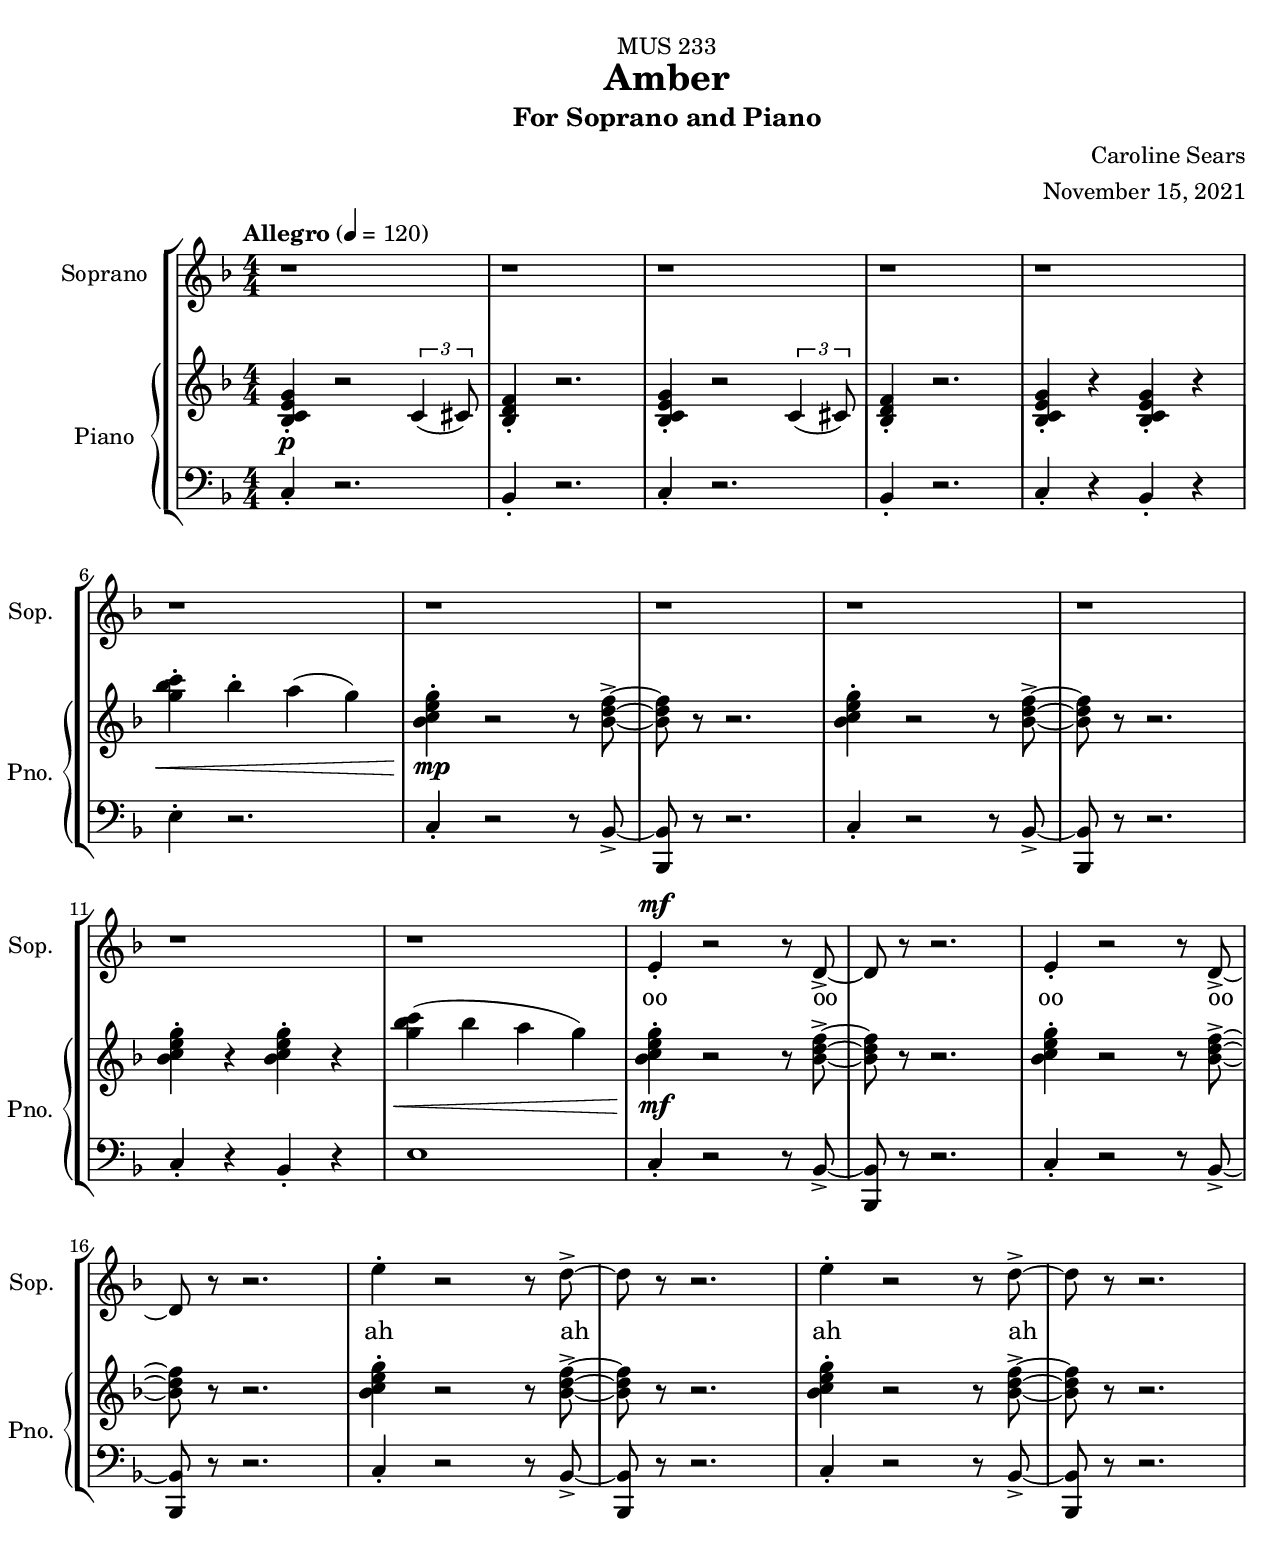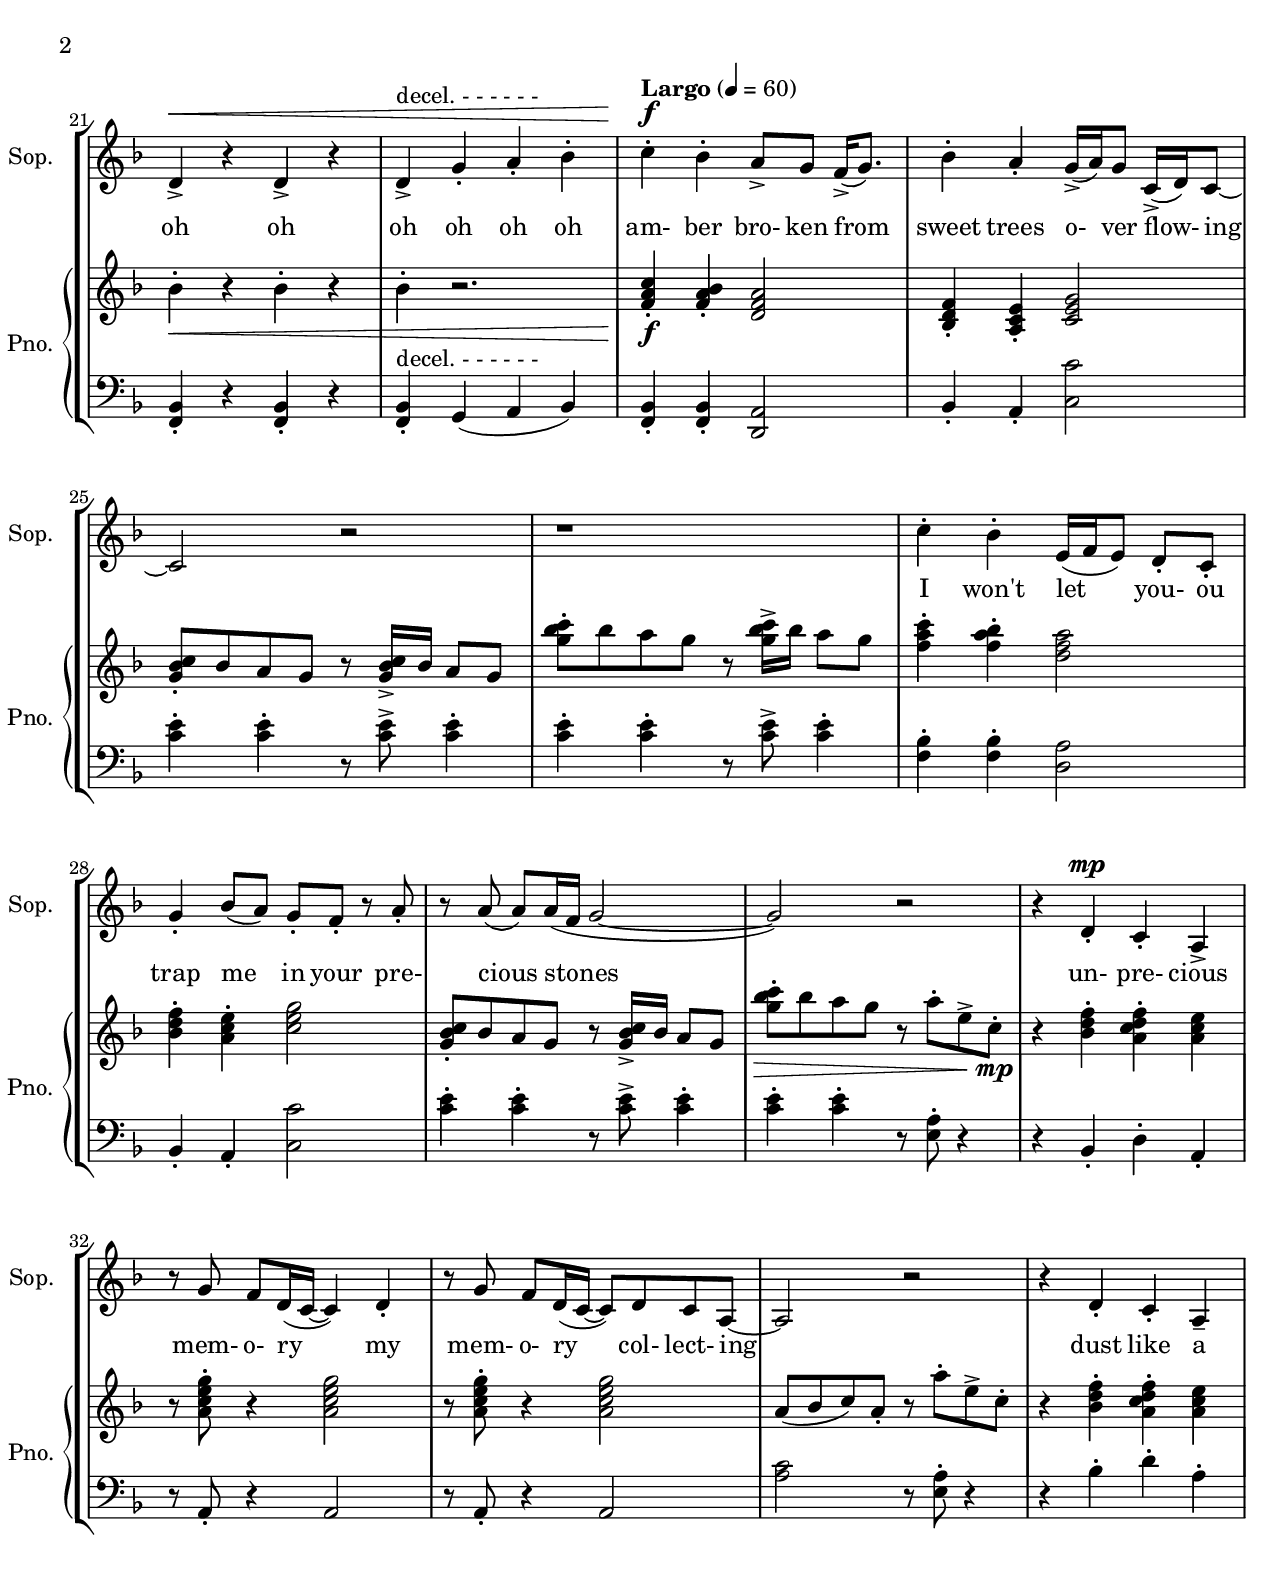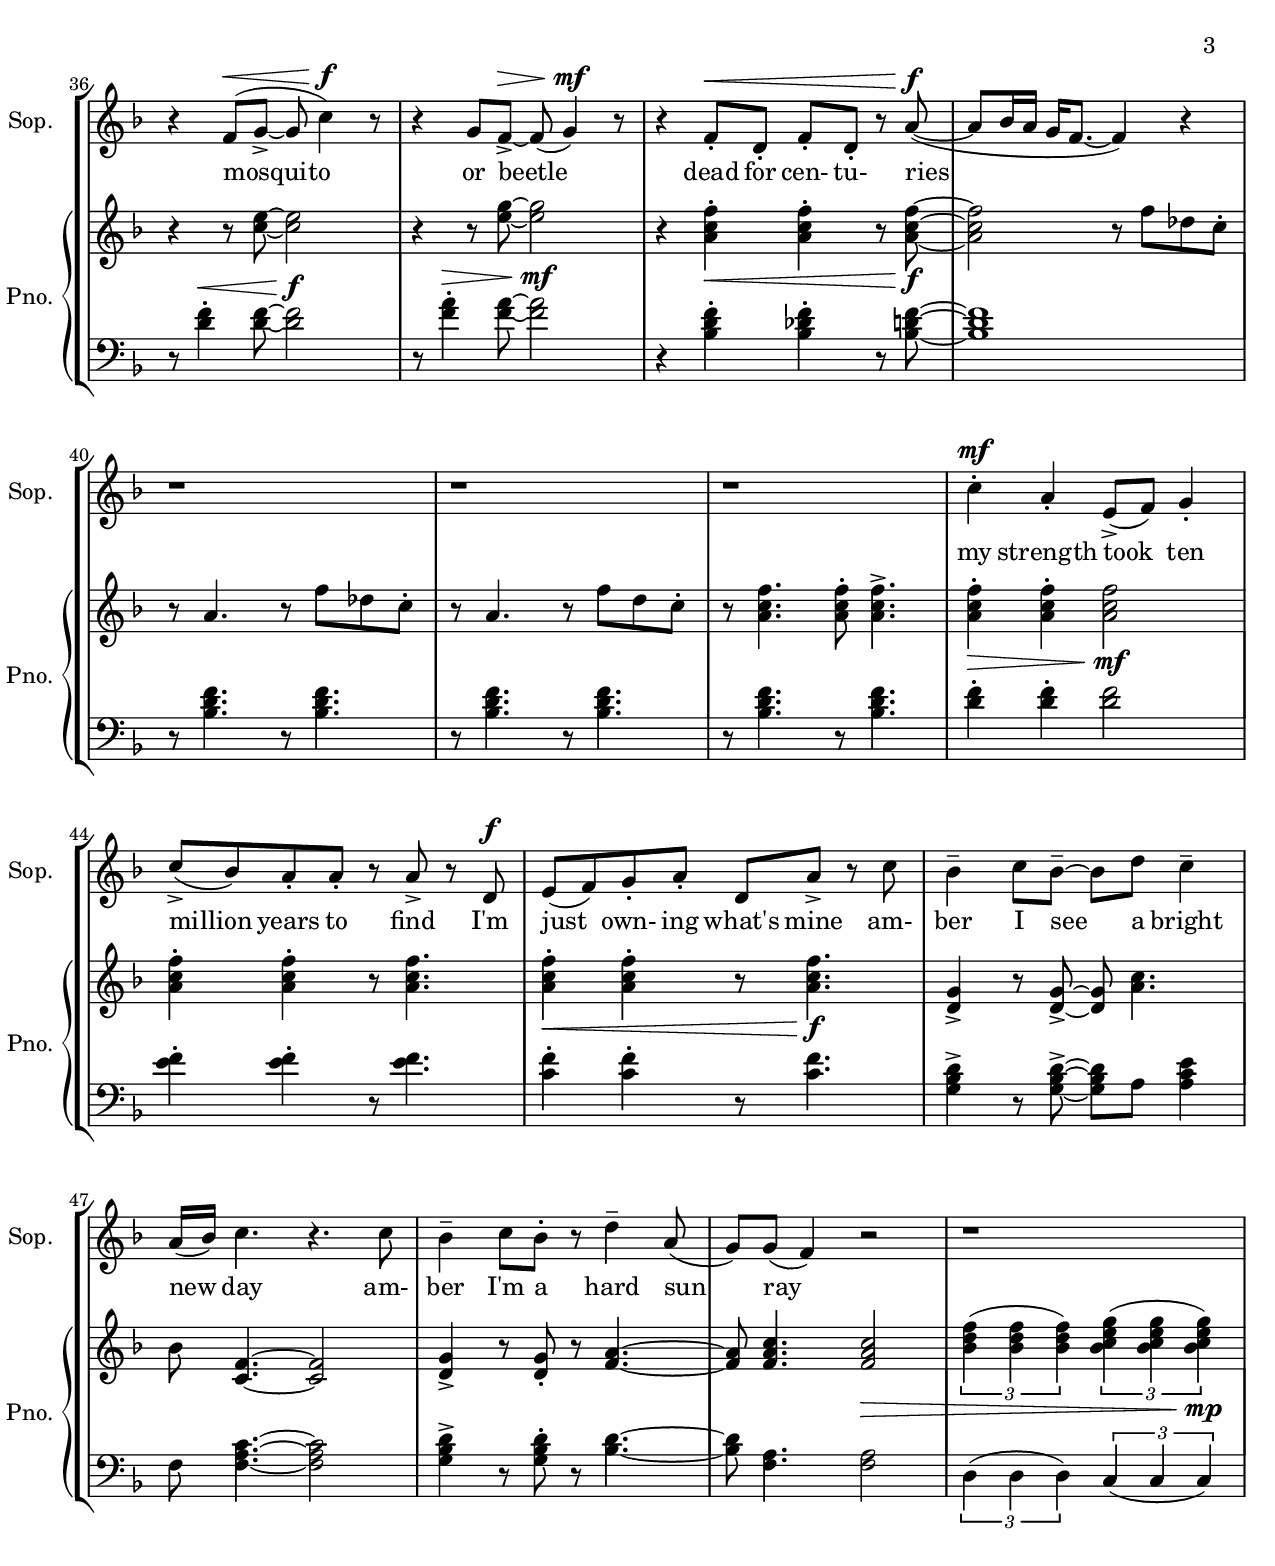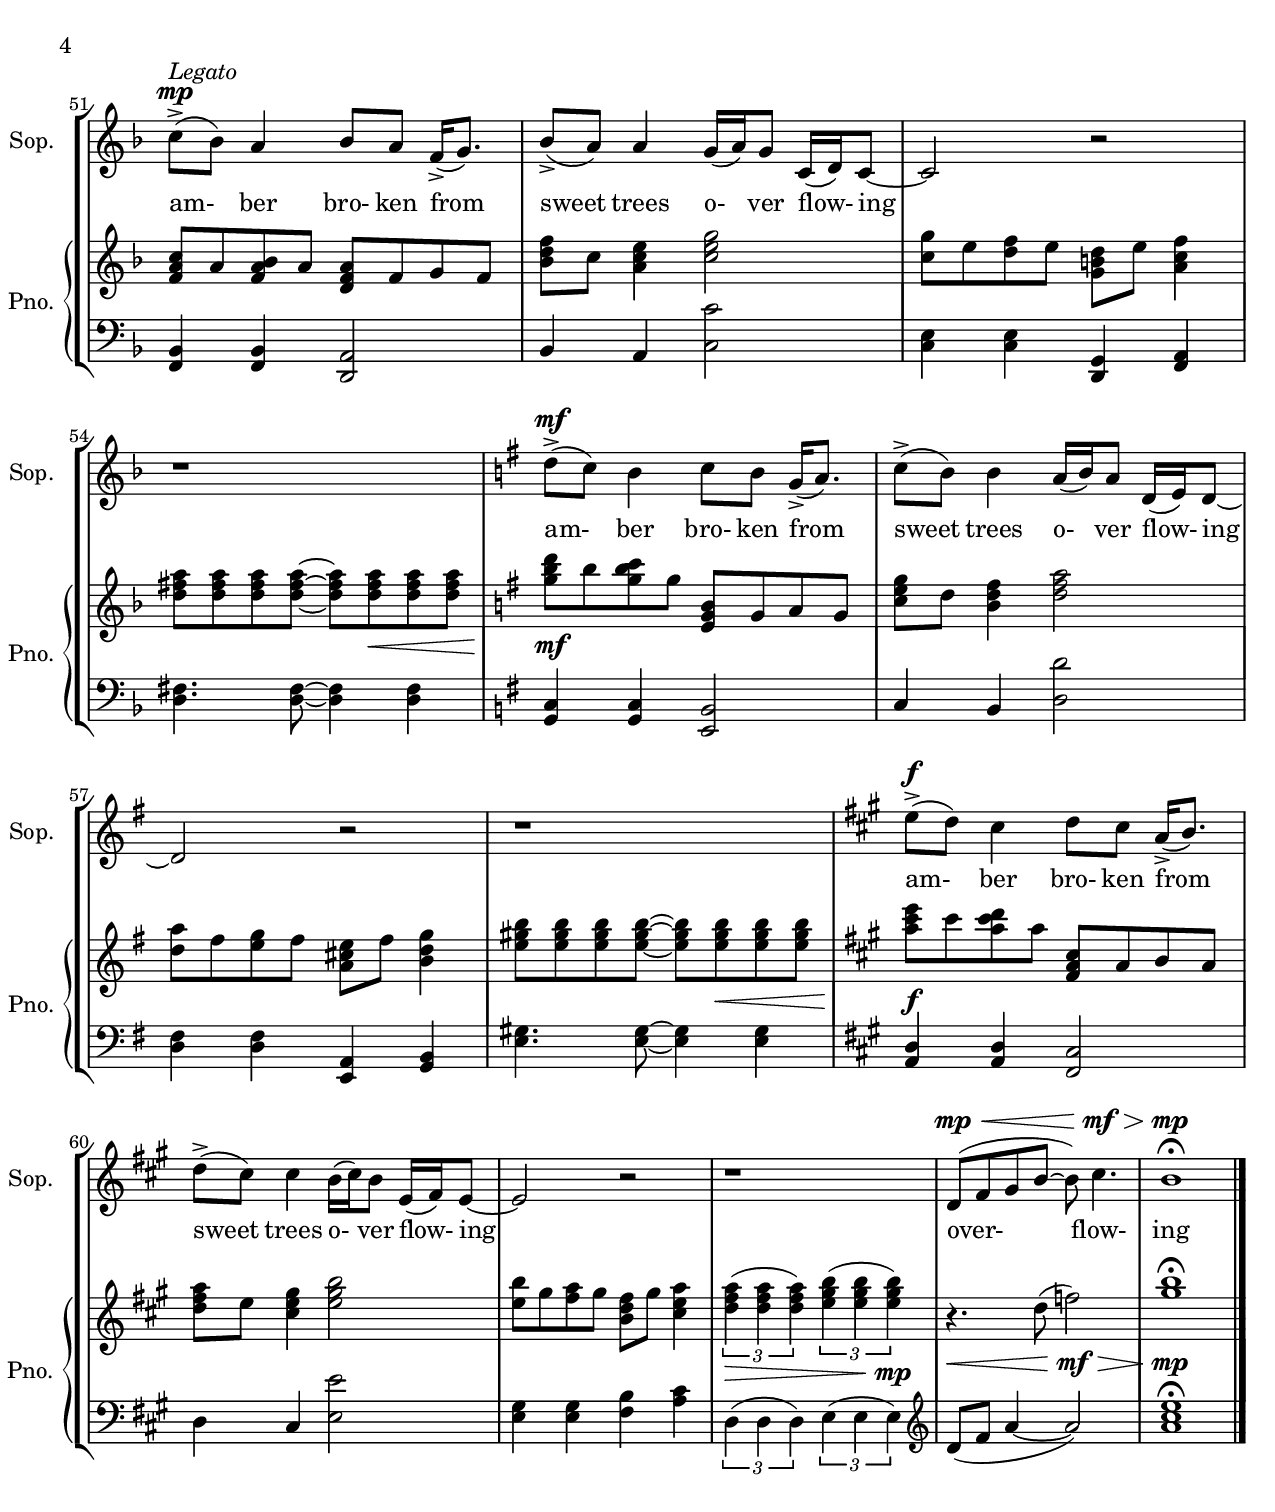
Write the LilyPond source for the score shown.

%%%%%%%%%%%%%%%%%%%% Header + Paper Dimensions %%%%%%%%%%%%%%%%%%%%
\header {
  title = "Amber"
    subtitle = "For Soprano and Piano"
    dedication = "MUS 233"
    composer = "Caroline Sears"
    arranger = "November 15, 2021"
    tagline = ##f

}
\paper {
  #(set-paper-size "ansi a")
  #(define top-margin (* 0.75 in))
  horizontal-shift = 5\mm
  min-systems-per-page = 4
}

\layout {
  indent = 1.5\cm
  \context {
    \StaffGroup
    \override StaffGrouper.staff-staff-spacing.basic-distance = #4
  }
}

%%%%%%%%%%%%%%%%%%%% Musical/Lyrical Content %%%%%%%%%%%%%%%%%%%%%%%%%%

%%%%% VOICE PART %%%%%%%%%%%
theNotes = \relative c'' {
    \set Staff.midiInstrument = "flute"
    \key f \major 
    \numericTimeSignature \time 4/4
    \tempo "Allegro" 4 = 120
    \dynamicUp

    %%Intro %%
    r1 | r1 |r1 | r1 | r1 | r1 | r1 | r1 | r1 | r1 | r1 | r1 |
    e,4\staccato\mf r2 r8 d8\accent~ |d8 r8 r2. |e4\staccato r2 r8 d8\accent~ |d8 r8 r2. 
    e'4\staccato r2 r8 d8\accent~ |d8 r8 r2. |e4\staccato r2 r8 d8\accent~ |d8 r8 r2. 
    d,4\accent\< r4 d4\accent r4| d4\accent^\markup{"decel. - - - - - -"}  g4\staccato a4\staccato bes\staccato |


    %% Verse 1 %%

    %bar 23%
    \tempo "Largo" 4 = 60
    c4\staccato\!\f bes4\staccato  a8\accent g8 f16\accent (g8.) | bes4\staccato  a\staccato g16\accent (a16) g8 c,16\accent (d16) c8~ |
    c2 r2 | r1 |
    %bar 27%
     c'4\staccato bes4\staccato  e,16 (f16 e8)  d8\staccato c8\staccato | g'4\staccato bes8 (a) g8\staccato f8\staccato r8 a8\staccato |
    r8 a8 (a) a16 (f16 g2~ | g2) r2 |
    %bar 31%
    r4 d4\mp\staccato c4\staccato a\accent |r8 g'8 f d16 (c16~c4) d4\staccato | r8 g8 f d16 (c16~c8) d8 c8 a~ |a2 r2 |
    %bar 35%
    \override Hairpin.to-barline = ##f
    r4 d4\staccato c4\staccato a4\tenuto | r4 f'8\< (g8\accent~g8 c4\!\f) r8 | r4 g8 f8\>\accent~f8 (g4\!\mf) r8 | r4 f8\staccato\< d\staccato f\staccato d\staccato r8 a'8\!\f(~a8 bes16  a16 
    g f8.~f4)  r4|
    %bar40
     r1 |r1| r1 |
     %bar 43
    c'4\staccato\mf a\staccato e8\accent (f8) g4\staccato | c8\accent (bes) a8\staccato a8\staccato r8 a\accent r8 d,8\f |
    e8 (f) g8\staccato a8\staccato  d,8 a'8\accent r8 c8| bes4\tenuto c8 bes8\tenuto~bes8 d8 c4\tenuto| a16 (bes) c4. r4. c8|
    %bar 48
    bes4\tenuto c8 bes8\staccato r8 d4\tenuto a8 (g8) g8 (f4) r2 | r1 |
    %bar 50
    c'8\mp\accent^\markup{\italic{"Legato"}} (bes8)  a4 bes8 a8 f16\accent (g8.) | bes8\accent (a8) a4 g16 (a16) g8 c,16 (d16) c8~ |
    c2 r2 | r1 |
    %bar 54
    \key g \major
    d'8\accent\mf (c8)  b4 c8 b8 g16\accent (a8.) | c8\accent (b8) b4 a16 (b16) a8 d,16 (e16) d8~ |
    d2 r2 | r1 |
    \key a \major
    %bar 58
    e'8\f\accent (d8)  cis4 d8 cis8 a16\accent (b8.) | d8\accent (cis8) cis4 b16 (cis16) b8 e,16 (fis16) e8~ |
    e2 r2 | r1 |
    %bar 62
    \override Hairpin.to-barline = ##f
    d8\mp\< (fis gis b~b8) cis4.\!\mf\>|b1\!\mp\fermata \bar "|."


    
  }

theWords =  \lyricmode {
      %% Intro %%%
      oo oo oo oo
      ah ah ah ah
      oh oh oh oh oh oh
      %% Verse 1%%%
      am- ber bro- ken from
      sweet trees o- ver flow- ing
      I won't let you- _ou  trap me
      in your pre- cious stones_
      un- pre- cious mem- o- ry my
      mem- o- ry col- lect- ing
      dust like a mosquito or beetle
      dead for cen- tu- ries
      my strength took ten million
      years to find
      I'm just own- ing what's mine
      am- ber I see a bright new day
      am- ber I'm a hard sun ray 

      am- ber bro- ken from
      sweet trees o- ver flow- ing

      am- ber bro- ken from
      sweet trees o- ver flow- ing

      am- ber bro- ken from
      sweet trees o- ver flow- ing

      over- flow- ing



  }

%%%%%% PIANO PART %%%%%%%%%%
righthand =\relative c' {
    \key f \major
    \numericTimeSignature \time 4/4

    %%%%%%%% INTRO %%%%%%%%
    \tempo "Allegro" 4 = 120
    <bes c e g>4\staccato\p r2 \tuplet 3/2 {c4 (cis8)} | <bes d f>4\staccato r2.|
    <bes c e g>4\staccato r2 \tuplet 3/2 {c4 (cis8)} | <bes d f>4\staccato r2.|
    <bes c e g>4\staccato r4 <bes c e g>4\staccato r4|
    <g'' bes c>4\staccato\< bes\staccato a (g) |
    <bes, c e g>4\staccato\!\mp r2 r8 <bes d f>8\accent~|<bes d f>8 r8 r2. |
    <bes c e g>4\staccato r2 r8 <bes d f>8\accent~|<bes d f>8 r8 r2. |
    <bes c e g>4\staccato r4 <bes c e g>4\staccato r4|
    <g' bes c>4\< (bes a g) |
    <bes, c e g>4\!\mf\staccato r2 r8 <bes d f>8\accent~|<bes d f>8 r8 r2. |
    <bes c e g>4\staccato r2 r8 <bes d f>8\accent~|<bes d f>8 r8 r2. |
    <bes c e g>4\staccato r2 r8 <bes d f>8\accent~|<bes d f>8 r8 r2. |
    <bes c e g>4\staccato r2 r8 <bes d f>8\accent~|<bes d f>8 r8 r2. |
    bes4\staccato\< r4 bes4\staccato r4 | bes4\staccato r2. | 
    

    
    %%%% VERSE 1 %%%%%%%%
    \tempo "Largo" 4 = 60

    %bar 23%
    <f a c>4\staccato\!\f <f a bes>\staccato <d f a>2 | <bes d f>4\staccato <a c e>4\staccato  <c e g>2 |
    <g' bes c>8\staccato  bes  a g r8 <g bes c>16\accent bes16 a8 g |<g' bes c>8\staccato  bes  a g r8 <g bes c>16\accent bes16 a8 g |
    %bar 27%
    <f a c>4\staccato <f a bes>\staccato <d f a>2 | <bes d f>4\staccato <a c e>4\staccato  <c e g>2 |
    <g bes c>8\staccato  bes  a g r8 <g bes c>16\accent bes16 a8 g | <g' bes c>8\>\staccato  bes  a g r8 a\staccato e\accent c\!\mp\staccato |
    %bar 31%
    r4 <bes d f>4\staccato <a c d f>4\staccato <a c e> | r8 <a c e g>\staccato r4 <a c e g>2 |  r8 <a c e g>\staccato r4 <a c e g>2 | 
    %bar 34%
    a8 (bes c) a\staccato r8 a'\staccato e\accent c\staccato |r4 <bes d f>4\staccato <a c d f>4\staccato <a c e> |
    r4 r8 <c e>8~<c e>2 | r4 r8 <e g>8~<e g>2 | r4 <a, c f>4\<\staccato <a c f>4\staccato r8 <a c f>8\!\f~| <a c f>2 r8 f'8 des c\staccato|
    %bar 40
    r8 a4. r8 f'8 des c\staccato | r8 a4. r8 f'8 d c\staccato | r8 <a c f>4. <a c f>8\staccato <a c f>4.\accent  |
    <a c f>4\>\staccato <a c f>4\staccato <a c f>2\!\mf |<a c f>4\staccato <a c f>4\staccato r8<a c f>4.| 
    %bar45
    <a c f>4\<\staccato <a c f>4\staccato r8<a c f>4.\!\f| <g d>4\accent r8 <g d>\accent~<g d>8 <a c>4. |
    bes8 <f c>4.~<f c>2 |<g d>4\accent r8 <g d>\staccato r8 <f a>4.~| <f a>8 <f a c>4. <f a c>2\> |
    %bar 50
    \tuplet 3/2 {<bes\mp d f>4 (<bes d f>4 <bes d f>4)} \tuplet 3/2 { <bes c e g>4 (<bes c e g>4 <bes c e g>4)}\!\mp |
    %bar 51
    <f a c>8 a8 <f a bes>8 a8 <d, f a>8 f8 g8 f | <bes d f>8 c8 <a c e>4 <c e g>2 |
    <c g'>8 e8 <d f>8 e8 <g, b d > e'8 <a, c f>4 | <d fis a>8 <d fis a>8 <d fis a>8 <d fis a>8~<d fis a>8 <d fis a>8\< <d fis a>8 <d fis a>8 |
    %bar 55
    \key g \major
    <g b d>8\!\mf b8 <g b c>8 g8 <e, g b>8 g8 a8 g | <c e g>8 d8 <b d fis>4 <d fis a>2 |
    <d a'>8 fis8 <e g>8 fis8 <a, cis e > fis'8 <b, d g>4 | <e gis b>8 <e gis b>8 <e gis b>8 <e gis b>8~<e gis b>8<e gis b>8\< <e gis b>8 <e gis b>8|

    \key a \major 
    <a cis e>8\!\f cis8 <a cis d>8 a8 <fis, a cis>8 a8 b8 a | <d fis a>8 e8 <cis e gis>4 <e gis b>2 |
    <e b'>8 gis8 <fis a>8 gis8 <b, d fis > gis'8 <cis, e a>4 |\tuplet 3/2 {<d fis a>4\> (<d fis a>4 <d fis a>4)} \tuplet 3/2 { <e gis b>4 (<e gis b>4 <e gis b>4)}\!\mp |
    r4. d8 (f2) | <gis b>1\fermata \bar "|."
    



  }

lefthand = \relative c {
    \key f \major
    \numericTimeSignature \time 4/4
    \clef "bass"
    \dynamicUp

    %%%%%%%% INTRO %%%%%%%%
    \tempo "Allegro" 4 = 120
    c4\staccato r2.|bes4\staccato r2. |
    c4\staccato r2.|bes4\staccato r2. |
    c4\staccato r4 bes4\staccato r4|
    e4\staccato r2.|
    c4\staccato r2 r8 bes8~\accent|<bes bes,>8 r8 r2. |
    c4\staccato r2 r8 bes8~\accent|<bes bes,>8 r8 r2. |
    c4\staccato r4 bes4\staccato r4|
    e1|
    c4\staccato r2 r8 bes8~\accent|<bes bes,>8 r8 r2. |
    c4\staccato r2 r8 bes8~\accent|<bes bes,>8 r8 r2. |
    c4\staccato r2 r8 bes8~\accent|<bes bes,>8 r8 r2. |
    c4\staccato r2 r8 bes8~\accent|<bes bes,>8 r8 r2. |
    <bes f>4\staccato r4 <bes f>4\staccato r4 |
    <bes f>4\staccato^\markup{"decel. - - - - - -"} g4 (a bes) |

    %%%%% VERSE 1 %%%%%%%%%%
    \tempo "Largo" 4 = 60

    %bar 23%
    <f bes>4\staccato <f bes>4\staccato <d a'>2 | bes'4\staccato a4\staccato <c c'>2| 
    <c' e>4\staccato <c e>\staccato r8 <c e>\accent <c e>4\staccato  |
    <c e>4\staccato <c e>\staccato r8 <c e>\accent <c e>4\staccato |
     %bar 27%
     <f, bes>4\staccato <f bes>4\staccato <d a'>2 | bes4\staccato a4\staccato <c c'>2|
     <c' e>4\staccato <c e>\staccato r8 <c e>\accent <c e>4\staccato  |
     <c e>4\staccato <c e>\staccato r8 <a e>8\staccato r4 |
     %bar 31%
      r4 bes,4\staccato d\staccato a\staccato | r8 a8\staccato r4 a2 |r8 a8\staccato r4 a2 |
      %bar 34%
      <a' c>\2 r8 <a e>8\staccato r4 | r4 bes4\staccato d\staccato a\staccato |
      r8 <d f>4\<\staccato <d f>8~ <d f>2\!\f | r8 <f a>4\>\staccato <f a>8~<f a>2\!\mf |
      %bar 38
      r4 <bes, d f>4\staccato <bes des f>4\staccato r8 <bes d f>8~|
      <bes d f>1 | r8 <bes d f>4. r8 <bes d f>4. |  r8 <bes d f>4. r8 <bes d f>4. |r8 <bes d f>4. r8 <bes d f>4. |
      %bar 43
      <d f>4\staccato <d f>\staccato <d f>2 | <e f>4\staccato <e f>\staccato r8 <e f>4.|
      <c f>4\staccato <c f>4\staccato r8 <c f>4. |
      %bar 46
      <g bes d>4\accent r8 <g bes d>8\accent~<g bes d>8 a8 <a c e>4 | f8 <f a c>4.~<f a c>2 | <g bes d>4\accent r8 <g bes d>8\staccato r8 <bes d >4.~|
      <bes d >8 <f a>4. <f a>2 |
      %bar 50
      \tuplet 3/2 {d4 (d d)} \tuplet 3/2 {c4 (c4 c)} |
      %bar 51
      <f, bes>4  < f bes>4 <d a' >2 | bes'4 a4 <c c'>2 |
      <c e>4 <c e>4 <g d>4 <a f>4| <d fis>4. <d fis>8~<d fis>4 <d fis> |
      %bar 55
      \key g \major
      <g, c>4  < g c>4 <e b' >2 | c'4 b4 <d d'>2 |
      <d fis>4 <d fis>4 <a e>4 <b g>4| <e gis>4. <e gis>8~<e gis>4 <e gis> |
      %bar 59
      \key a \major
      <a, d>4  < a d>4 <fis cis' >2 | d'4 cis4 <e e'>2 |
      <e gis>4 <e gis>4 <fis b>4 <a cis>4|\tuplet 3/2 {d,4 (d d)} \tuplet 3/2 {e4 (e4 e)}  |
     \clef "treble"
     \override Hairpin.to-barline = ##f
      d'8\< ( fis a4~a2\!\mf\> ) | <a cis e>1\!\mp\fermata \bar "|."
    
  }

%%%%%%%%%%%%%%%%%%%%%%% Score Setup %%%%%%%%%%%%%%%%%%%%%%%%%%%%%%%%%%%
\score {
\new StaffGroup <<
  \new Staff \with {instrumentName = "Soprano" 
    shortInstrumentName = #"Sop. "
    }
  \new Voice = vocals \theNotes
  \new Lyrics \lyricsto vocals \theWords
  

  \new PianoStaff \with { instrumentName = "Piano" 
    shortInstrumentName = #"Pno. "
    }
  <<
    \new Staff = "upper" \righthand
    \new Staff = "lower" \lefthand
  >>
>>

  \layout {}
  \midi {}
}